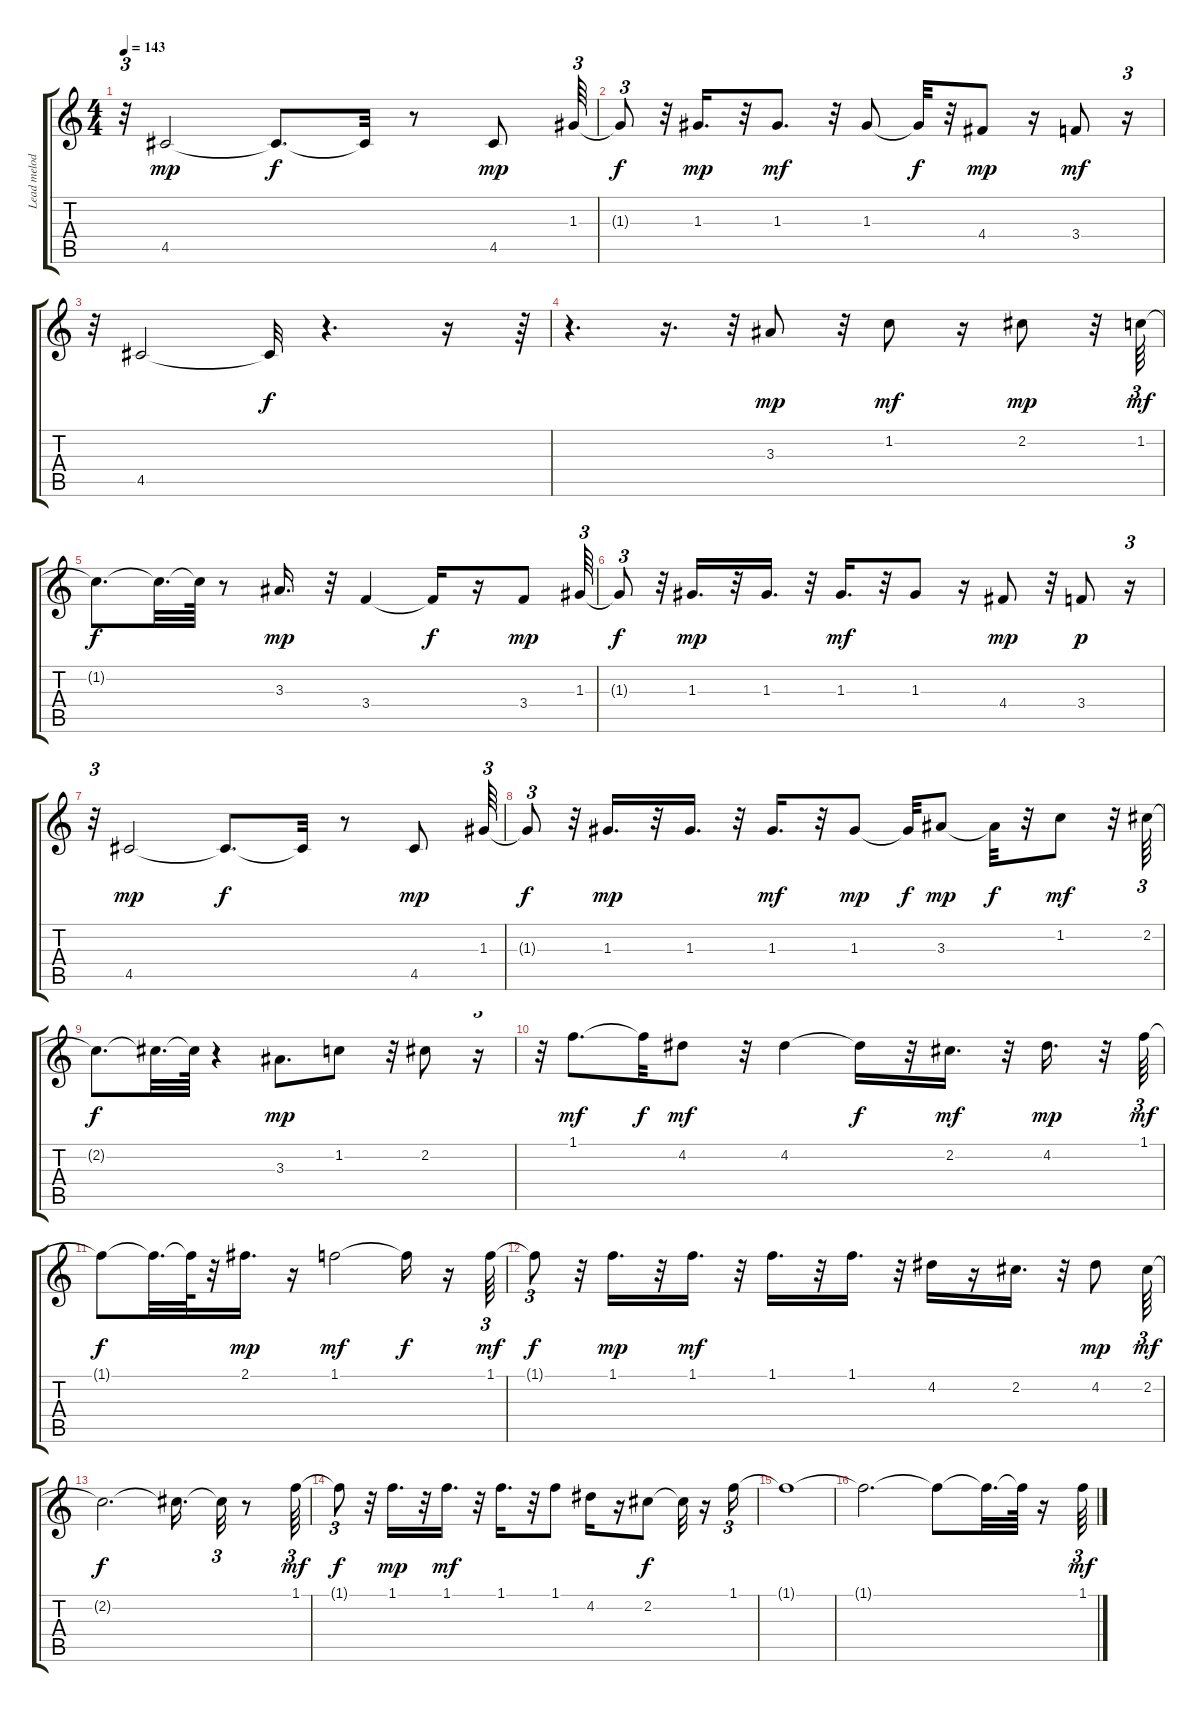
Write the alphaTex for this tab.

\track ("Lead melody" "Lead melod") {instrument electricguitarjazz}
\staff {score tabs}
\tuning (E4 B3 G3 D3 A2 E2) {hide}
\ts (4 4)
\tempo 143
\clef g2
\ks c
r.32{tu (3 2) dy mf} 4.5.2{dy mp} 4.5{t}.8{d dy f} 4.5{t}.32 r.8 4.5.8{dy mp} 1.3.64{tu (3 2)} |
1.3{t}.8{tu (3 2) dy f} r.32 1.3.16{d dy mp} r.32 1.3.8{d dy mf} r.32 1.3.8 1.3{t}.32{dy f} r.32 4.4.8{dy mp} r.16 3.4.8{dy mf} r.16{tu (3 2)} |
r.32{tu (3 2)} 4.5.2 4.5{t}.32{dy f} r.4{d} r.16 r.64{tu (3 2)} |
r.4{d} r.16{d} r.32{tu (3 2)} 3.3.8{dy mp} r.32 1.2.8{dy mf} r.16 2.2.8{dy mp} r.32 1.2.64{tu (3 2) dy mf} |
1.2{t}.8{d dy f} 1.2{t}.32{d} 1.2{t}.64 r.8 3.3.16{d dy mp} r.32 3.4.4 3.4{t}.16{dy f} r.16 3.4.8{dy mp} 1.3.64{tu (3 2)} |
1.3{t}.8{tu (3 2) dy f} r.32 1.3.16{d dy mp} r.32 1.3.16{d} r.32 1.3.16{d dy mf} r.32 1.3.8 r.16 4.4.8{dy mp} r.32 3.4.8{dy p} r.16{tu (3 2)} |
r.32{tu (3 2)} 4.5.2{dy mp} 4.5{t}.8{d dy f} 4.5{t}.32 r.8 4.5.8{dy mp} 1.3.64{tu (3 2)} |
1.3{t}.8{tu (3 2) dy f} r.32 1.3.16{d dy mp} r.32 1.3.16{d} r.32 1.3.16{d dy mf} r.32 1.3.8{dy mp} 1.3{t}.32{dy f} 3.3.8{dy mp} 3.3{t}.32{dy f} r.32 1.2.8{dy mf} r.32 2.2.64{tu (3 2)} |
2.2{t}.8{d dy f} 2.2{t}.32{d} 2.2{t}.64 r.4 3.3.8{d dy mp} 1.2.8 r.32 2.2.8 r.16{tu (3 2)} |
r.32{tu (3 2)} 1.1.8{d dy mf} 1.1{t}.32{dy f} 4.2.8{dy mf} r.32 4.2.4 4.2{t}.16{dy f} r.32 2.2.16{d dy mf} r.32 4.2.16{d dy mp} r.32 1.1.64{tu (3 2) dy mf} |
1.1{t}.8{dy f} 1.1{t}.32{d} 1.1{t}.64 r.32 2.1.16{d dy mp} r.16 1.1.2{dy mf} 1.1{t}.16{dy f} r.16 1.1.64{tu (3 2) dy mf} |
1.1{t}.8{tu (3 2) dy f} r.32 1.1.16{d dy mp} r.32 1.1.16{d dy mf} r.32 1.1.16{d} r.32 1.1.16{d} r.32 4.2.16 r.16 2.2.16{d} r.32 4.2.8{dy mp} 2.2.64{tu (3 2) dy mf} |
2.2{t}.2{d dy f} 2.2{t}.16{d} 2.2{t}.32{tu (3 2)} r.8 1.1.64{tu (3 2) dy mf} |
1.1{t}.8{tu (3 2) dy f} r.32 1.1.16{d dy mp} r.32 1.1.16{d dy mf} r.32 1.1.16{d} r.32 1.1.8 4.2.16 r.16 2.2.8{dy f} 2.2{t}.32 r.16 1.1.16{tu (3 2)} |
1.1{t}.1 |
1.1{t}.2{d} 1.1{t}.8 1.1{t}.32{d} 1.1{t}.64 r.16 1.1.64{tu (3 2) dy mf}
